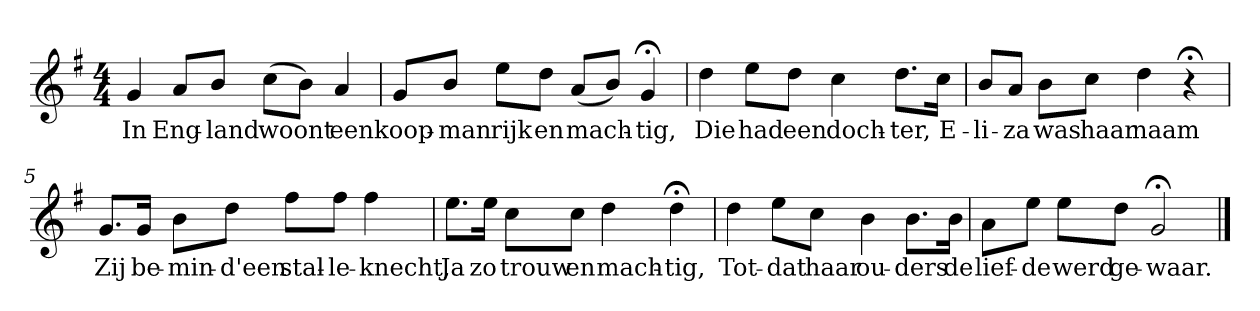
**kern	**text
*part1	*part1
*staff1	*staff1
*k[f#]	*
*G:	*
*M4/4	*
*MM120	*
=1	=1
4g	In
8aL	Eng-
8bJ	-land
(8ccL	woont
8bJ)	.
4a	een
=2	=2
8gL	koop-
8bJ	-man
8eeL	rijk
8ddJ	en
(8aL	mach-
8bJ)	.
4g;<	-tig,
=3	=3
4dd	Die
8eeL	had
8ddJ	een
4cc	doch-
8.ddL	-ter,
16ccJk	E-
=4	=4
8bL	-li-
8aJ	-za
8bL	was
8ccJ	haar
4dd	naam
4r;<	.
=5	=5
8.gL	Zij
16gJk	be-
8bL	-min-
8ddJ	-d'een
8ff#L	stal-
8ff#J	-le-
4ff#	-knecht,
=6	=6
8.eeL	Ja
16eeJk	zo
8ccL	trouw
8ccJ	en
4dd	mach-
4dd;<	-tig,
=7	=7
4dd	Tot-
8eeL	-dat
8ccJ	haar
4b	ou-
8.bL	-ders
16bJk	de
=8	=8
8aL	lief-
8eeJ	-de
8eeL	werd
8ddJ	ge-
2g;<	-waar.
==	==
*-	*-
